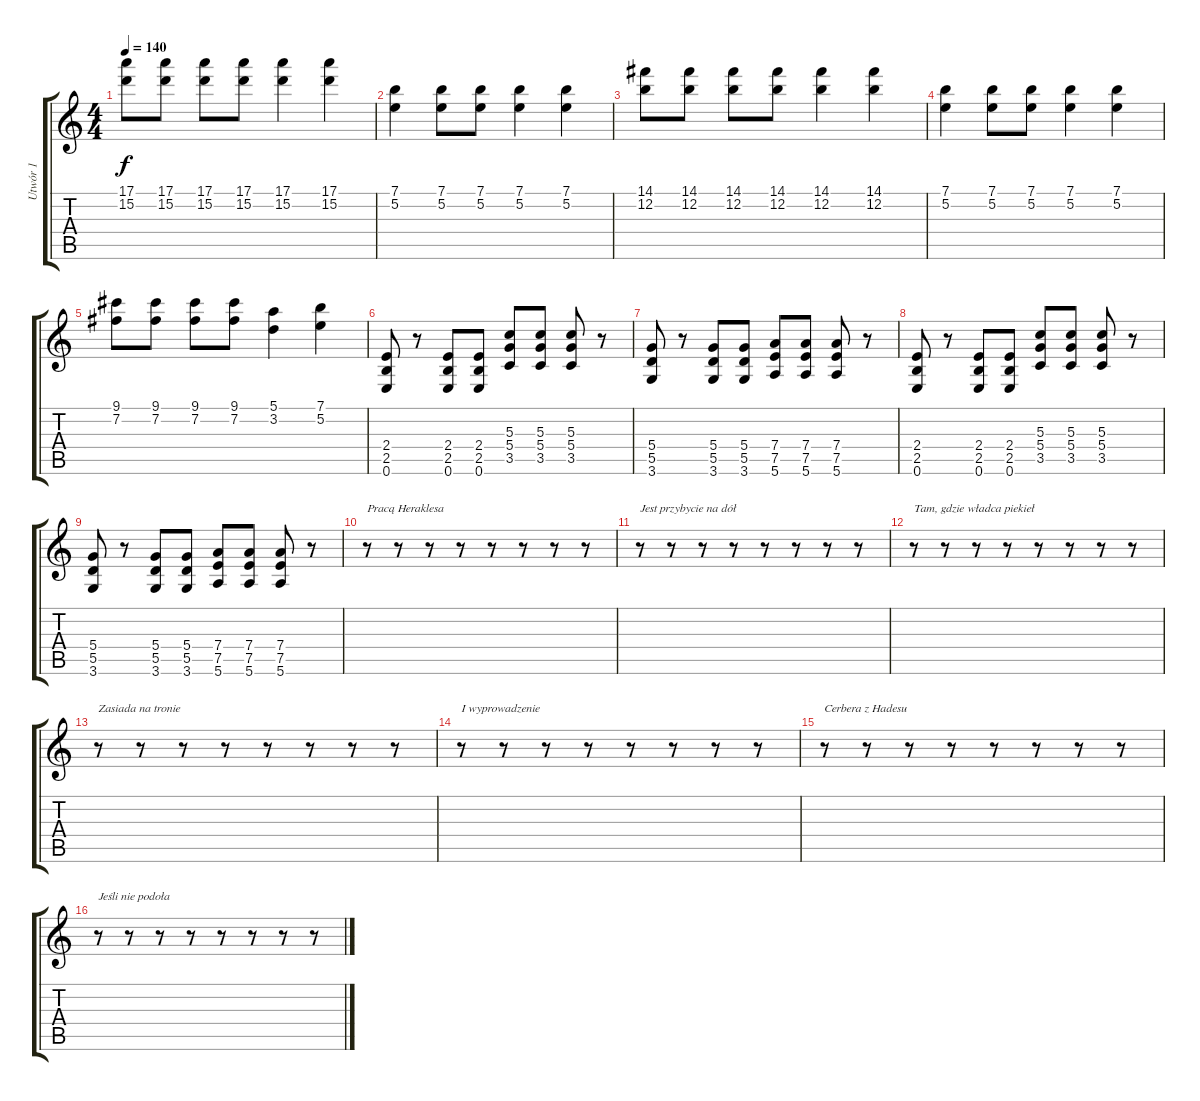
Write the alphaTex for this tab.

\track ("Utwór 1" "Utwór 1") {instrument distortionguitar}
\staff {score tabs}
\tuning (E4 B3 G3 D3 A2 E2) {hide}
\ts (4 4)
\tempo 140
\clef g2
\ks c
(17.1 15.2).8{dy f} (17.1 15.2).8 (17.1 15.2).8 (17.1 15.2).8 (17.1 15.2).4 (17.1 15.2).4 |
(7.1 5.2).4 (7.1 5.2).8 (7.1 5.2).8 (7.1 5.2).4 (7.1 5.2).4 |
(14.1 12.2).8 (14.1 12.2).8 (14.1 12.2).8 (14.1 12.2).8 (14.1 12.2).4 (14.1 12.2).4 |
(7.1 5.2).4 (7.1 5.2).8 (7.1 5.2).8 (7.1 5.2).4 (7.1 5.2).4 |
(9.1 7.2).8 (9.1 7.2).8 (9.1 7.2).8 (9.1 7.2).8 (5.1 3.2).4 (7.1 5.2).4 |
(2.4 2.5 0.6).8 r.8 (2.4 2.5 0.6).8 (2.4 2.5 0.6).8 (5.3 5.4 3.5).8 (5.3 5.4 3.5).8 (5.3 5.4 3.5).8 r.8 |
(5.4 5.5 3.6).8 r.8 (5.4 5.5 3.6).8 (5.4 5.5 3.6).8 (7.4 7.5 5.6).8 (7.4 7.5 5.6).8 (7.4 7.5 5.6).8 r.8 |
(2.4 2.5 0.6).8 r.8 (2.4 2.5 0.6).8 (2.4 2.5 0.6).8 (5.3 5.4 3.5).8 (5.3 5.4 3.5).8 (5.3 5.4 3.5).8 r.8 |
(5.4 5.5 3.6).8 r.8 (5.4 5.5 3.6).8 (5.4 5.5 3.6).8 (7.4 7.5 5.6).8 (7.4 7.5 5.6).8 (7.4 7.5 5.6).8 r.8 |
r.8{txt "Pracą Heraklesa"} r.8 r.8 r.8 r.8 r.8 r.8 r.8 |
r.8{txt "Jest przybycie na dół"} r.8 r.8 r.8 r.8 r.8 r.8 r.8 |
r.8{txt "Tam, gdzie władca piekieł"} r.8 r.8 r.8 r.8 r.8 r.8 r.8 |
r.8{txt "Zasiada na tronie"} r.8 r.8 r.8 r.8 r.8 r.8 r.8 |
r.8{txt "I wyprowadzenie"} r.8 r.8 r.8 r.8 r.8 r.8 r.8 |
r.8{txt "Cerbera z Hadesu"} r.8 r.8 r.8 r.8 r.8 r.8 r.8 |
r.8{txt "Jeśli nie podoła"} r.8 r.8 r.8 r.8 r.8 r.8 r.8
